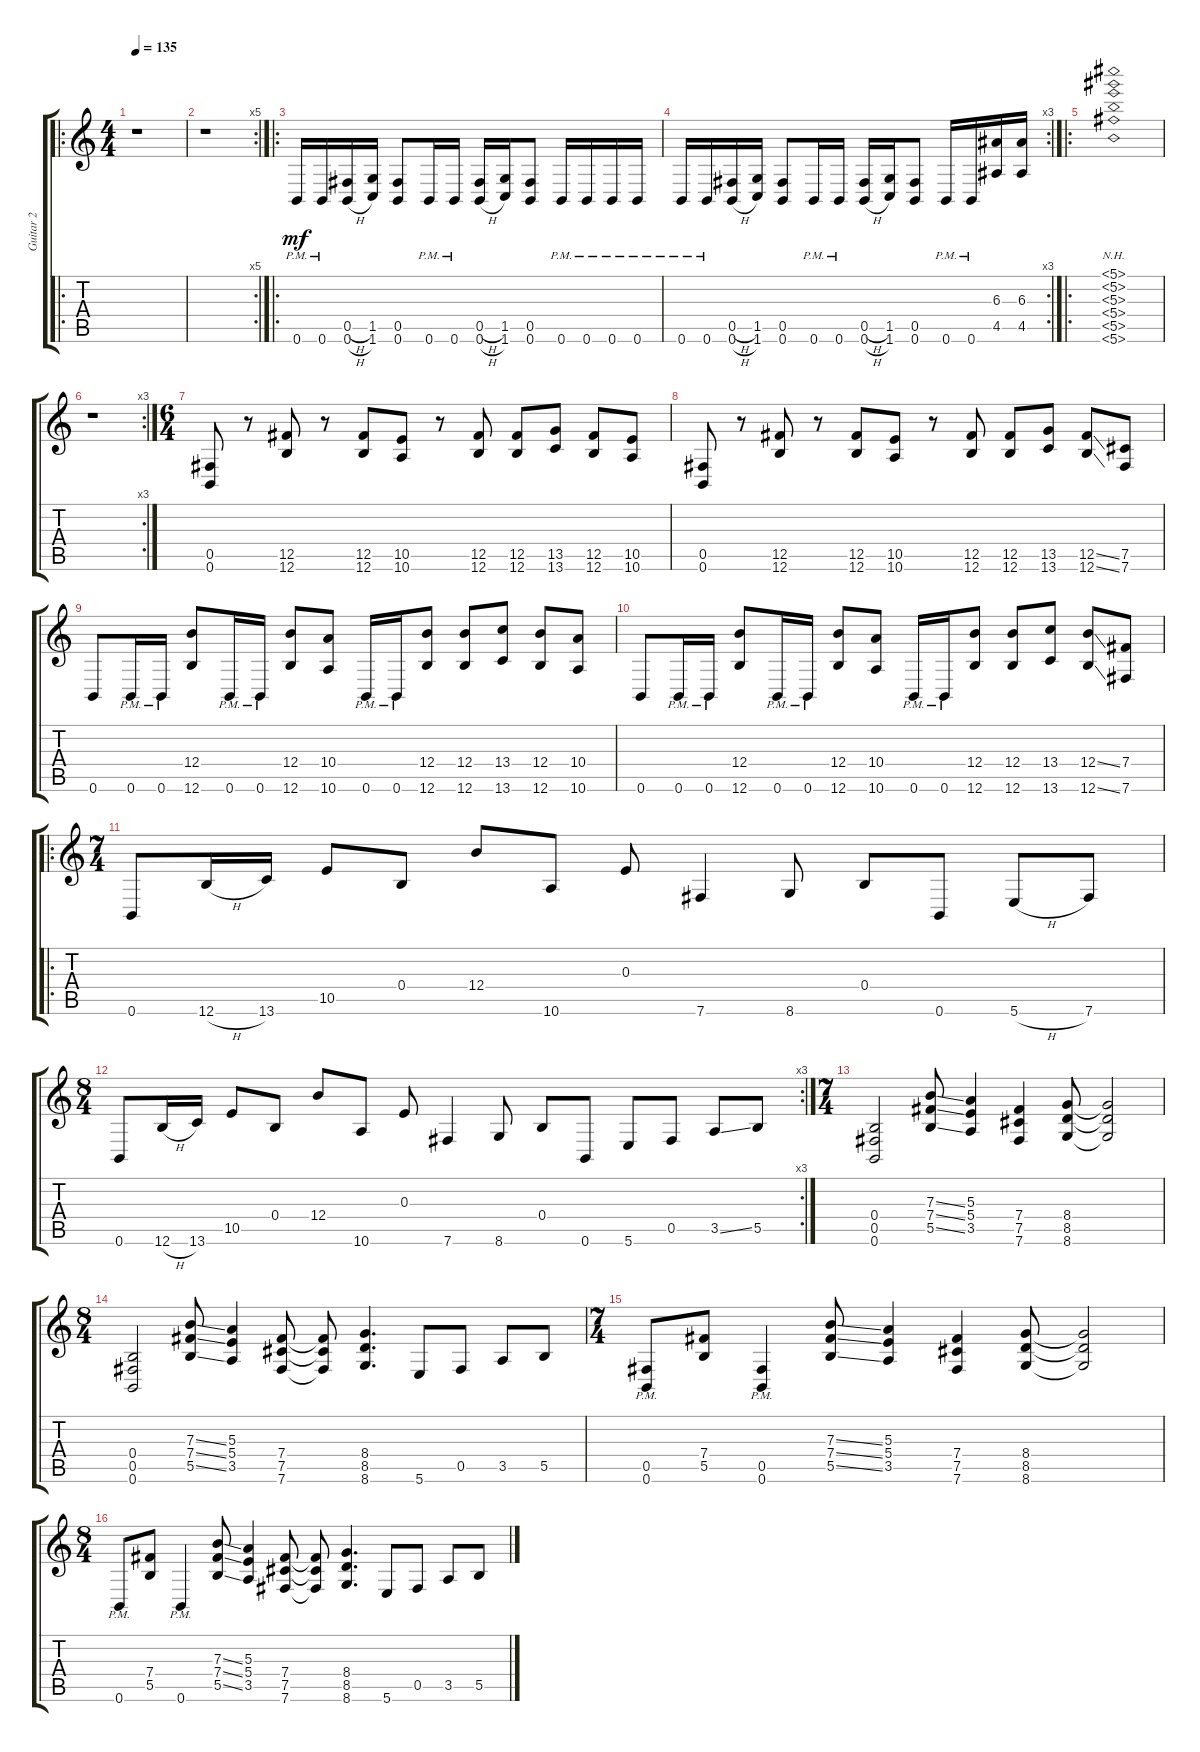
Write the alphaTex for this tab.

\track ("Guitar 2" "Guitar 2") {instrument distortionguitar}
\staff {score tabs}
\tuning (Db4 Ab3 E3 B2 Gb2 B1) {hide}
\ro
\ts (4 4)
\tempo 135
\clef g2
\ks c
r.1{dy mf} |
\rc 5
r.1 |
\ro
0.6{pm}.16 0.6{pm}.16 (0.5{h} 0.6{h}).16 (1.5 1.6).16 (0.5 0.6).8 0.6{pm}.16 0.6{pm}.16 (0.5{h} 0.6{h}).16 (1.5 1.6).16 (0.5 0.6).8 0.6{pm}.16 0.6{pm}.16 0.6{pm}.16 0.6{pm}.16 |
\rc 3
0.6{pm}.16 0.6{pm}.16 (0.5{h} 0.6{h}).16 (1.5 1.6).16 (0.5 0.6).8 0.6{pm}.16 0.6{pm}.16 (0.5{h} 0.6{h}).16 (1.5 1.6).16 (0.5 0.6).8 0.6{pm}.16 0.6{pm}.16 (6.3 4.5).16 (6.3 4.5).16 |
\ro
(5.1{nh} 5.2{nh} 5.3{nh} 5.4{nh} 5.5{nh} 5.6{nh}).1 |
\rc 3
r.1 |
\ts (6 4)
(0.5 0.6).8 r.8 (12.5 12.6).8 r.8 (12.5 12.6).8 (10.5 10.6).8 r.8 (12.5 12.6).8 (12.5 12.6).8 (13.5 13.6).8 (12.5 12.6).8 (10.5 10.6).8 |
(0.5 0.6).8 r.8 (12.5 12.6).8 r.8 (12.5 12.6).8 (10.5 10.6).8 r.8 (12.5 12.6).8 (12.5 12.6).8 (13.5 13.6).8 (12.5{ss} 12.6{ss}).8 (7.5 7.6).8 |
0.6.8 0.6{pm}.16 0.6{pm}.16 (12.4 12.6).8 0.6{pm}.16 0.6{pm}.16 (12.4 12.6).8 (10.4 10.6).8 0.6{pm}.16 0.6{pm}.16 (12.4 12.6).8 (12.4 12.6).8 (13.4 13.6).8 (12.4 12.6).8 (10.4 10.6).8 |
0.6.8 0.6{pm}.16 0.6{pm}.16 (12.4 12.6).8 0.6{pm}.16 0.6{pm}.16 (12.4 12.6).8 (10.4 10.6).8 0.6{pm}.16 0.6{pm}.16 (12.4 12.6).8 (12.4 12.6).8 (13.4 13.6).8 (12.4{ss} 12.6{ss}).8 (7.4 7.6).8 |
\ro
\ts (7 4)
0.6.8 12.6{h}.16 13.6.16 10.5.8 0.4.8 12.4.8 10.6.8 0.3.8 7.6.4 8.6.8 0.4.8 0.6.8 5.6{h}.8 7.6.8 |
\rc 3
\ts (8 4)
0.6.8 12.6{h}.16 13.6.16 10.5.8 0.4.8 12.4.8 10.6.8 0.3.8 7.6.4 8.6.8 0.4.8 0.6.8 5.6.8 0.5.8 3.5{ss}.8 5.5.8 |
\ts (7 4)
(0.4 0.5 0.6).2 (7.3{ss} 7.4{ss} 5.5{ss}).8 (5.3 5.4 3.5).4 (7.4 7.5 7.6).4 (8.4 8.5 8.6).8 (8.4{t} 8.5{t} 8.6{t}).2 |
\ts (8 4)
(0.4 0.5 0.6).2 (7.3{ss} 7.4{ss} 5.5{ss}).8 (5.3 5.4 3.5).4 (7.4 7.5 7.6).8 (7.4{t} 7.5{t} 7.6{t}).8 (8.4 8.5 8.6).4{d} 5.6.8 0.5.8 3.5.8 5.5.8 |
\ts (7 4)
(0.5{pm} 0.6{pm}).8 (7.4 5.5).8 (0.5{pm} 0.6{pm}).4 (7.3{ss} 7.4{ss} 5.5{ss}).8 (5.3 5.4 3.5).4 (7.4 7.5 7.6).4 (8.4 8.5 8.6).8 (8.4{t} 8.5{t} 8.6{t}).2 |
\ts (8 4)
0.6{pm}.8 (7.4 5.5).8 0.6{pm}.4 (7.3{ss} 7.4{ss} 5.5{ss}).8 (5.3 5.4 3.5).4 (7.4 7.5 7.6).8 (7.4{t} 7.5{t} 7.6{t}).8 (8.4 8.5 8.6).4{d} 5.6.8 0.5.8 3.5.8 5.5.8
